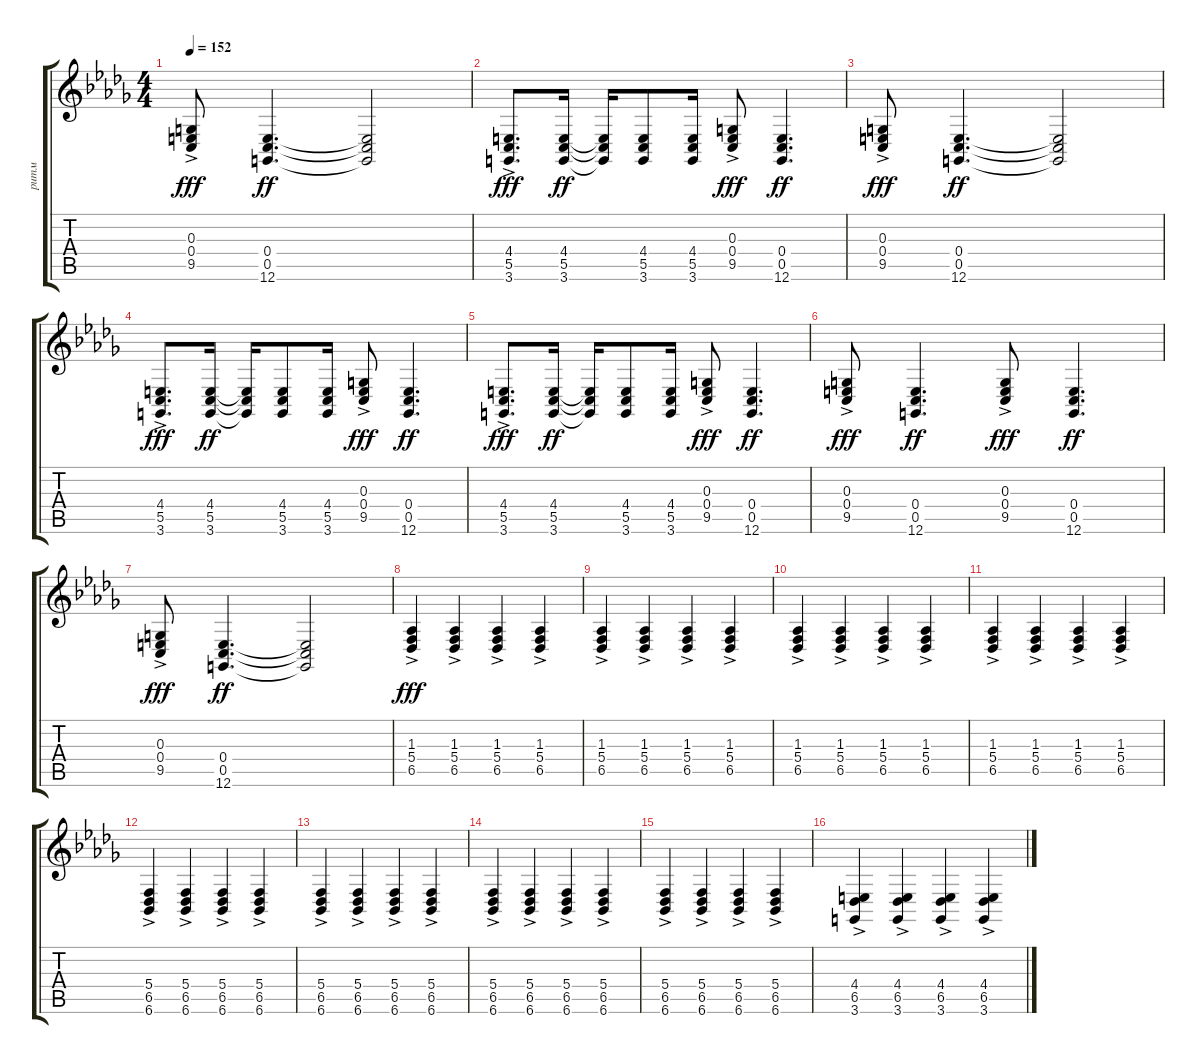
\track ("ритм" "ритм") {instrument acousticgrandpiano}
\staff {score tabs}
\tuning (E4 B3 G3 C3 G2 E2) {hide}
\ts (4 4)
\tempo 152
\clef g2
\ks bbminor
(0.3{ac} 0.4{ac} 9.5{ac}).8{dy fff} (0.4 0.5 12.6).4{d dy ff} (0.4{t} 0.5{t} 12.6{t}).2 |
(4.4{ac} 5.5{ac} 3.6{ac}).8{d dy fff} (4.4 5.5 3.6).16{dy ff} (4.4{t} 5.5{t} 3.6{t}).16 (4.4 5.5 3.6).8 (4.4 5.5 3.6).16 (0.3{ac} 0.4{ac} 9.5{ac}).8{dy fff} (0.4 0.5 12.6).4{d dy ff} |
(0.3{ac} 0.4{ac} 9.5{ac}).8{dy fff} (0.4 0.5 12.6).4{d dy ff} (0.4{t} 0.5{t} 12.6{t}).2 |
(4.4{ac} 5.5{ac} 3.6{ac}).8{d dy fff} (4.4 5.5 3.6).16{dy ff} (4.4{t} 5.5{t} 3.6{t}).16 (4.4 5.5 3.6).8 (4.4 5.5 3.6).16 (0.3{ac} 0.4{ac} 9.5{ac}).8{dy fff} (0.4 0.5 12.6).4{d dy ff} |
(4.4{ac} 5.5{ac} 3.6{ac}).8{d dy fff} (4.4 5.5 3.6).16{dy ff} (4.4{t} 5.5{t} 3.6{t}).16 (4.4 5.5 3.6).8 (4.4 5.5 3.6).16 (0.3{ac} 0.4{ac} 9.5{ac}).8{dy fff} (0.4 0.5 12.6).4{d dy ff} |
(0.3{ac} 0.4{ac} 9.5{ac}).8{dy fff} (0.4 0.5 12.6).4{d dy ff} (0.3{ac} 0.4{ac} 9.5{ac}).8{dy fff} (0.4 0.5 12.6).4{d dy ff} |
(0.3{ac} 0.4{ac} 9.5{ac}).8{dy fff} (0.4 0.5 12.6).4{d dy ff} (0.4{t} 0.5{t} 12.6{t}).2 |
(1.3{ac} 5.4{ac} 6.5{ac}).4{dy fff} (1.3{ac} 5.4{ac} 6.5{ac}).4 (1.3{ac} 5.4{ac} 6.5{ac}).4 (1.3{ac} 5.4{ac} 6.5{ac}).4 |
(1.3{ac} 5.4{ac} 6.5{ac}).4 (1.3{ac} 5.4{ac} 6.5{ac}).4 (1.3{ac} 5.4{ac} 6.5{ac}).4 (1.3{ac} 5.4{ac} 6.5{ac}).4 |
(1.3{ac} 5.4{ac} 6.5{ac}).4 (1.3{ac} 5.4{ac} 6.5{ac}).4 (1.3{ac} 5.4{ac} 6.5{ac}).4 (1.3{ac} 5.4{ac} 6.5{ac}).4 |
(1.3{ac} 5.4{ac} 6.5{ac}).4 (1.3{ac} 5.4{ac} 6.5{ac}).4 (1.3{ac} 5.4{ac} 6.5{ac}).4 (1.3{ac} 5.4{ac} 6.5{ac}).4 |
(5.4{ac} 6.5{ac} 6.6{ac}).4 (5.4{ac} 6.5{ac} 6.6{ac}).4 (5.4{ac} 6.5{ac} 6.6{ac}).4 (5.4{ac} 6.5{ac} 6.6{ac}).4 |
(5.4{ac} 6.5{ac} 6.6{ac}).4 (5.4{ac} 6.5{ac} 6.6{ac}).4 (5.4{ac} 6.5{ac} 6.6{ac}).4 (5.4{ac} 6.5{ac} 6.6{ac}).4 |
(5.4{ac} 6.5{ac} 6.6{ac}).4 (5.4{ac} 6.5{ac} 6.6{ac}).4 (5.4{ac} 6.5{ac} 6.6{ac}).4 (5.4{ac} 6.5{ac} 6.6{ac}).4 |
(5.4{ac} 6.5{ac} 6.6{ac}).4 (5.4{ac} 6.5{ac} 6.6{ac}).4 (5.4{ac} 6.5{ac} 6.6{ac}).4 (5.4{ac} 6.5{ac} 6.6{ac}).4 |
(4.4{ac} 6.5{ac} 3.6{ac}).4 (4.4{ac} 6.5{ac} 3.6{ac}).4 (4.4{ac} 6.5{ac} 3.6{ac}).4 (4.4{ac} 6.5{ac} 3.6{ac}).4
